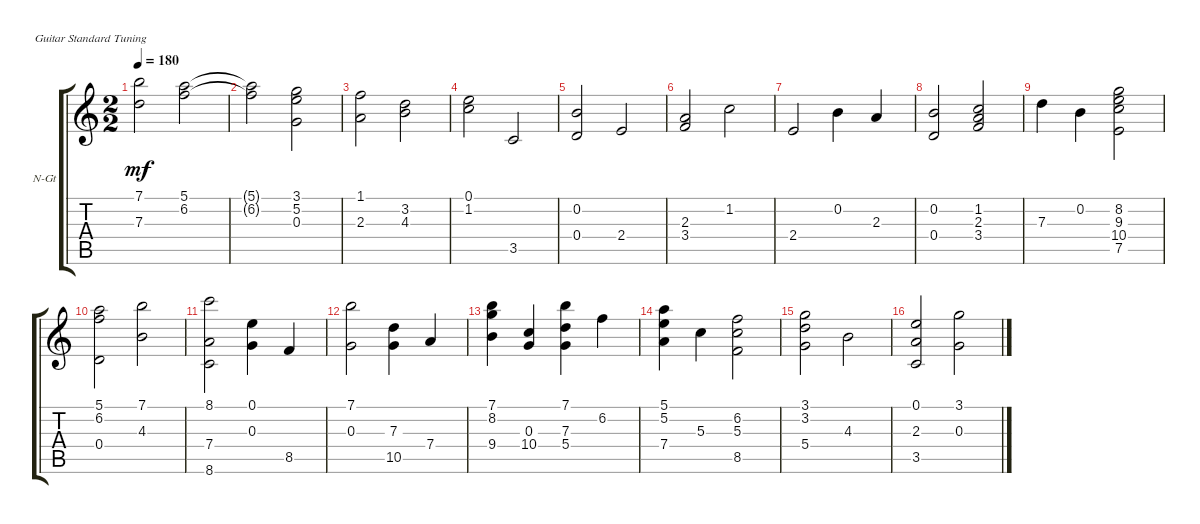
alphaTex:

\defaultSystemsLayout 4
\bracketExtendMode groupsimilarinstruments
\firstSystemTrackNameOrientation horizontal
\otherSystemsTrackNameOrientation horizontal
\track ("Nylon Guitar" "N-Gt") {instrument acousticguitarnylon}
\staff {score tabs}
\tuning (E4 B3 G3 D3 A2 E2)
\ts (2 2)
\tempo 180
\clef g2
\ks c
(7.1 7.3).2{dy mf} (5.1 6.2).2 |
(6.2{t} 5.1{t}).2 (3.1 5.2 0.3).2 |
(1.1 2.3).2 (3.2 4.3).2 |
(1.2 0.1).2 3.5.2 |
(0.4 0.2).2 2.4.2 |
(3.4 2.3).2 1.2.2 |
2.4.2 0.2.4 2.3.4 |
(0.2 0.4).2 (1.2 2.3 3.4).2 |
7.3.4 0.2.4 (8.2 9.3 10.4 7.5).2 |
(5.1 6.2 0.4).2 (7.1 4.3).2 |
(8.1 7.4 8.6).2 (0.1 0.3).4 8.5.4 |
(0.3 7.1).2 (7.3 10.5).4 7.4.4 |
(7.1 8.2 9.4).4 (10.4 0.3).4 (5.4 7.3 7.1).4 6.2.4 |
(5.1 5.2 7.4).4 5.3.4 (6.2 5.3 8.5).2 |
(3.1 3.2 5.4).2 4.3.2 |
(2.3 3.5 0.1).2 (3.1 0.3).2
